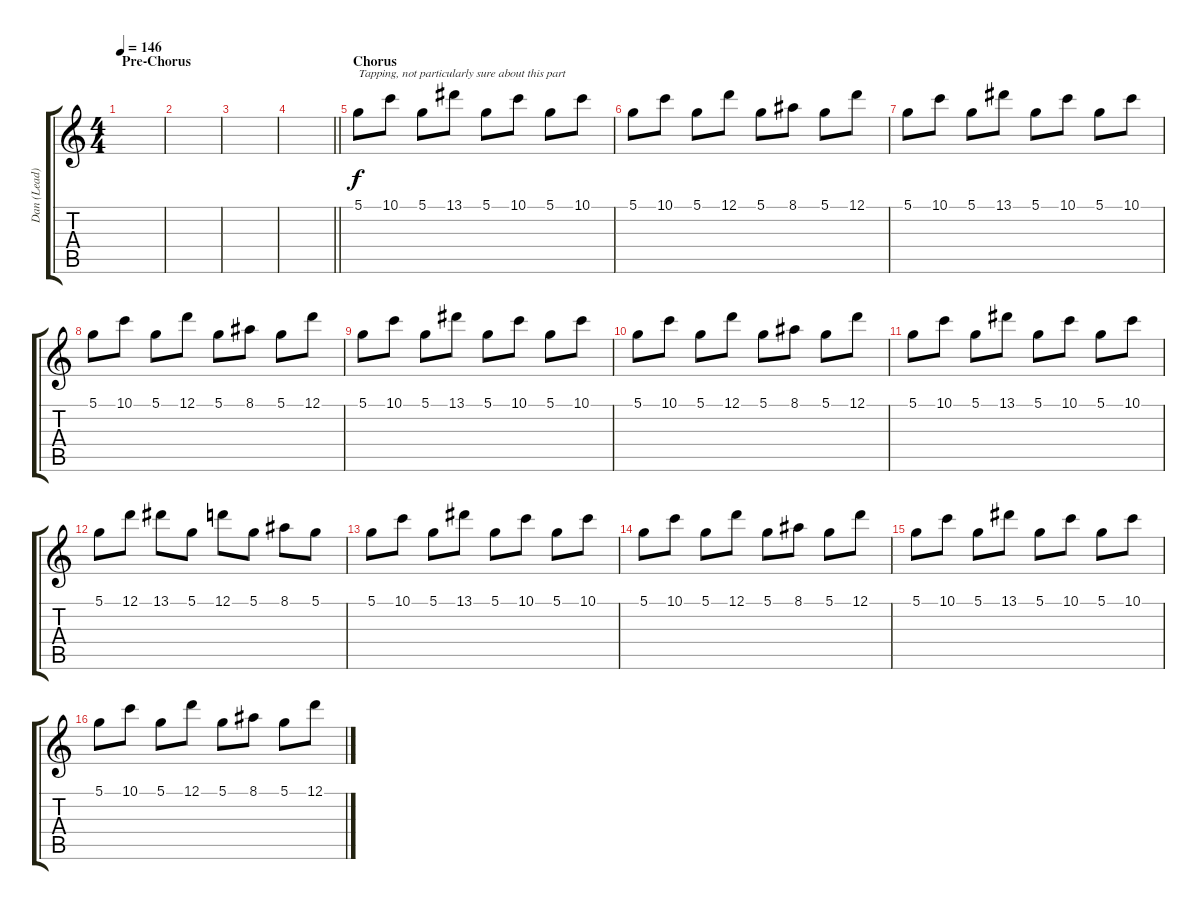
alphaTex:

\track ("Dan (Lead)" "Dan (Lead)") {instrument distortionguitar}
\staff {score tabs}
\tuning (D4 A3 F3 C3 G2 C2) {hide}
\ts (4 4)
\section ("" "Pre-Chorus")
\tempo 146
\clef g2
\ks c
|
|
|
\barLineRight lightlight
|
\section ("" "Chorus")
5.1.8{txt "Tapping, not particularly sure about this part"} 10.1.8 5.1.8 13.1.8 5.1.8 10.1.8 5.1.8 10.1.8 |
5.1.8 10.1.8 5.1.8 12.1.8 5.1.8 8.1.8 5.1.8 12.1.8 |
5.1.8 10.1.8 5.1.8 13.1.8 5.1.8 10.1.8 5.1.8 10.1.8 |
5.1.8 10.1.8 5.1.8 12.1.8 5.1.8 8.1.8 5.1.8 12.1.8 |
5.1.8 10.1.8 5.1.8 13.1.8 5.1.8 10.1.8 5.1.8 10.1.8 |
5.1.8 10.1.8 5.1.8 12.1.8 5.1.8 8.1.8 5.1.8 12.1.8 |
5.1.8 10.1.8 5.1.8 13.1.8 5.1.8 10.1.8 5.1.8 10.1.8 |
5.1.8 12.1.8 13.1.8 5.1.8 12.1.8 5.1.8 8.1.8 5.1.8 |
5.1.8 10.1.8 5.1.8 13.1.8 5.1.8 10.1.8 5.1.8 10.1.8 |
5.1.8 10.1.8 5.1.8 12.1.8 5.1.8 8.1.8 5.1.8 12.1.8 |
5.1.8 10.1.8 5.1.8 13.1.8 5.1.8 10.1.8 5.1.8 10.1.8 |
5.1.8 10.1.8 5.1.8 12.1.8 5.1.8 8.1.8 5.1.8 12.1.8
